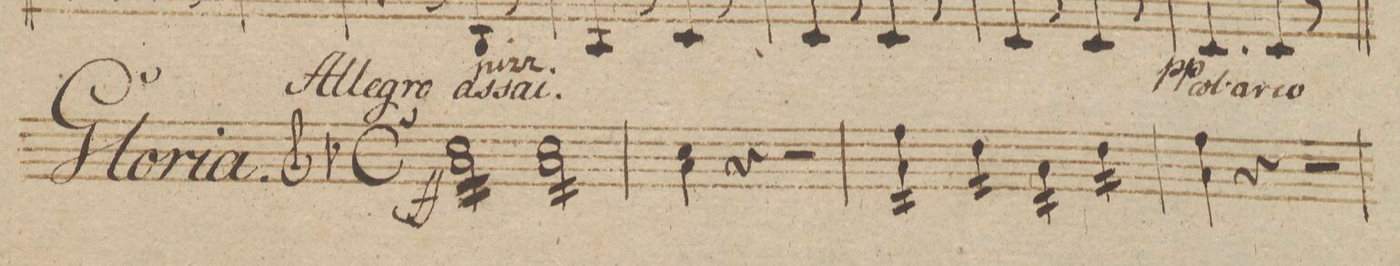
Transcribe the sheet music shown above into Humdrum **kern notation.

**kern	**dynam
*I"Violino 2do	*
*clefG2	*
*k[b-]	*
*met(c)	*
*M4/4	*
*tremolo	*
*2\right	*
16cc\ 16a\LL	ff
16cc\ 16a\	.
16cc\ 16a\	.
16cc\ 16a\	.
16cc\ 16a\	.
16cc\ 16a\	.
16cc\ 16a\	.
16cc\ 16a\JJ	.
16cc\ 16a\LL	.
16cc\ 16a\	.
16cc\ 16a\	.
16cc\ 16a\	.
16cc\ 16a\	.
16cc\ 16a\	.
16cc\ 16a\	.
16cc\ 16a\JJ	.
*Xtremolo	*
=2	=2
4cc\ 4a\	.
4r	.
2r	.
=3	=3
*tremolo	*
16ff\ 16a\LL	.
16ff\ 16a\	.
16ff\ 16a\	.
16ff\ 16a\JJ	.
16dd\LL	.
16dd\	.
16dd\	.
16dd\JJ	.
16a\LL	.
16a\	.
16a\	.
16a\JJ	.
16dd\LL	.
16dd\	.
16dd\	.
16dd\JJ	.
*Xtremolo	*
=4	=4
4ff\ 4a\	.
4r	.
2r	.
=5	=5
*-	*-
